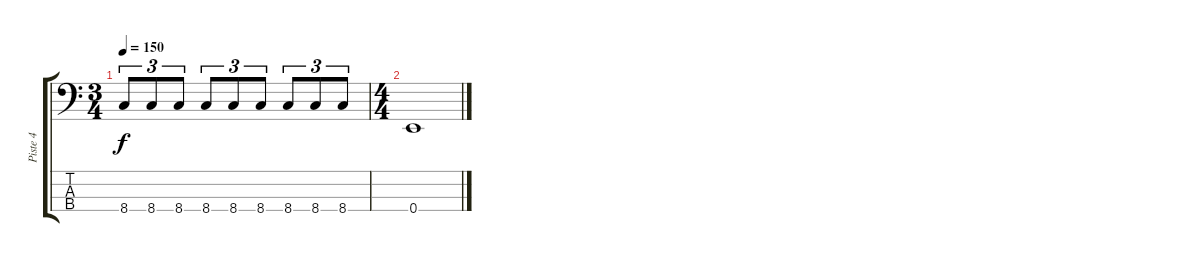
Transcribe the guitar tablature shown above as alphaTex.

\track ("Piste 4" "Piste 4") {instrument electricbassfinger}
\staff {score tabs}
\tuning (G2 D2 A1 E1) {hide}
\ts (3 4)
\tempo 150
\clef f4
\ks c
8.4.8{tu (3 2) dy f} 8.4.8{tu (3 2)} 8.4.8{tu (3 2)} 8.4.8{tu (3 2)} 8.4.8{tu (3 2)} 8.4.8{tu (3 2)} 8.4.8{tu (3 2)} 8.4.8{tu (3 2)} 8.4.8{tu (3 2)} |
\ts (4 4)
0.4.1
